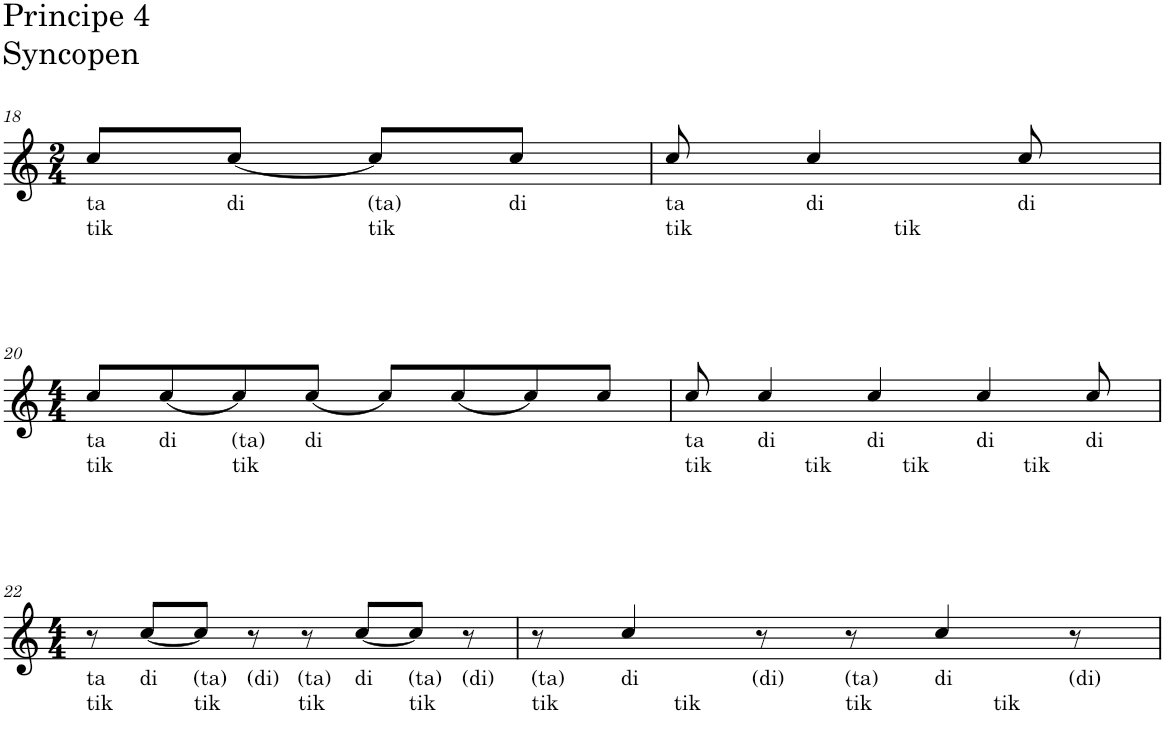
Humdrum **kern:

**kern
*part1
*staff1
*I"Piano
*I'Pno.
!!LO:PB:g=z
*clefG2
*k[]
*M2/4
=18
!LO:TX:a:t=Principe 4
!LO:TX:a:t=Syncopen
!LO:TX:b:t=ta
!LO:TX:b:t=tik
8cc/L
!LO:TX:b:t=di
[8cc/J
!LO:TX:b:t=(ta)
!LO:TX:b:t=tik
8cc/L]
!LO:TX:b:t=di
8cc/J
=19
!LO:TX:b:t=ta
!LO:TX:b:t=tik
8cc/
!LO:TX:b:t=di
!LO:TX:b:t=tik
4cc/
!LO:TX:b:t=di
8cc/
!!LO:LB:g=z
=20
*M4/4
!LO:TX:b:t=ta
!LO:TX:b:t=tik
8cc/L
!LO:TX:b:t=di
[8cc/
!LO:TX:b:t=(ta)
!LO:TX:b:t=tik
8cc/]
!LO:TX:b:t=di
[8cc/J
8cc/L]
[8cc/
8cc/]
8cc/J
=21
!LO:TX:b:t=ta
!LO:TX:b:t=tik
8cc/
!LO:TX:b:t=di
!LO:TX:b:t=tik
4cc/
!LO:TX:b:t=di
!LO:TX:b:t=tik
4cc/
!LO:TX:b:t=di
!LO:TX:b:t=tik
4cc/
!LO:TX:b:t=di
8cc/
!!LO:LB:g=z
=22
*M4/4
!LO:TX:b:t=ta
!LO:TX:b:t=tik
8r
!LO:TX:b:t=di
[8cc/L
!LO:TX:b:t=(ta)
!LO:TX:b:t=tik
8cc/J]
!LO:TX:b:t=(di)
8r
!LO:TX:b:t=(ta)
!LO:TX:b:t=tik
8r
!LO:TX:b:t=di
[8cc/L
!LO:TX:b:t=(ta)
!LO:TX:b:t=tik
8cc/J]
!LO:TX:b:t=(di)
8r
=23
!LO:TX:b:t=(ta)
!LO:TX:b:t=tik
8r
!LO:TX:b:t=di
!LO:TX:b:t=tik
4cc/
!LO:TX:b:t=(di)
8r
!LO:TX:b:t=(ta)
!LO:TX:b:t=tik
8r
!LO:TX:b:t=di
!LO:TX:b:t=tik
4cc/
!LO:TX:b:t=(di)
8r
=
*-
